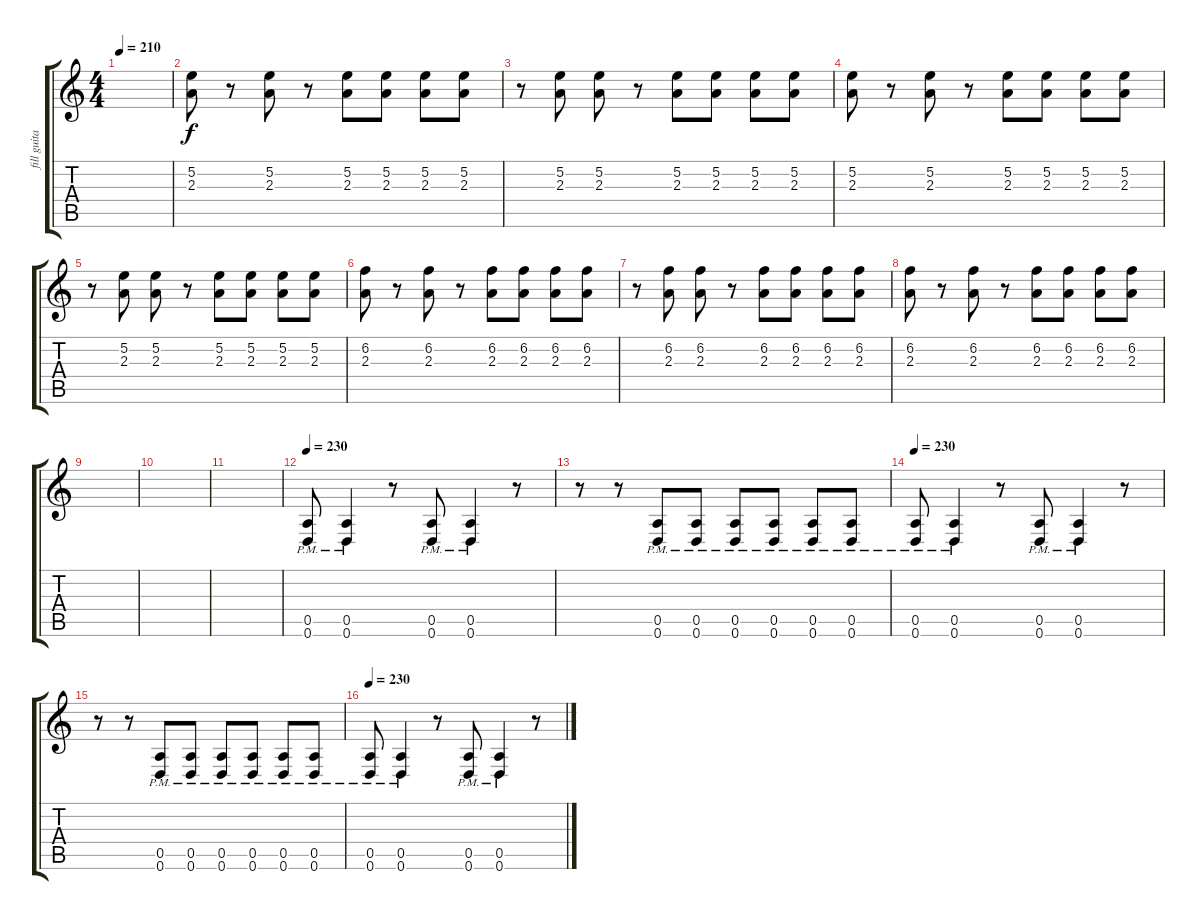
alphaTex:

\track ("fill guitar" "fill guita") {instrument overdrivenguitar}
\staff {score tabs}
\tuning (E4 B3 G3 D3 A2 D2) {hide}
\ts (4 4)
\tempo 210
\clef g2
\ks c
|
(5.2 2.3).8 r.8 (5.2 2.3).8 r.8 (5.2 2.3).8 (5.2 2.3).8 (5.2 2.3).8 (5.2 2.3).8 |
r.8 (5.2 2.3).8 (5.2 2.3).8 r.8 (5.2 2.3).8 (5.2 2.3).8 (5.2 2.3).8 (5.2 2.3).8 |
(5.2 2.3).8 r.8 (5.2 2.3).8 r.8 (5.2 2.3).8 (5.2 2.3).8 (5.2 2.3).8 (5.2 2.3).8 |
r.8 (5.2 2.3).8 (5.2 2.3).8 r.8 (5.2 2.3).8 (5.2 2.3).8 (5.2 2.3).8 (5.2 2.3).8 |
(6.2 2.3).8 r.8 (6.2 2.3).8 r.8 (6.2 2.3).8 (6.2 2.3).8 (6.2 2.3).8 (6.2 2.3).8 |
r.8 (6.2 2.3).8 (6.2 2.3).8 r.8 (6.2 2.3).8 (6.2 2.3).8 (6.2 2.3).8 (6.2 2.3).8 |
(6.2 2.3).8 r.8 (6.2 2.3).8 r.8 (6.2 2.3).8 (6.2 2.3).8 (6.2 2.3).8 (6.2 2.3).8 |
|
|
|
\tempo 230
(0.5{pm} 0.6).8{volume 16 instrument distortionguitar} (0.5{pm} 0.6).4 r.8 (0.5{pm} 0.6).8 (0.5{pm} 0.6).4 r.8 |
r.8 r.8 (0.5{pm} 0.6).8 (0.5{pm} 0.6).8 (0.5{pm} 0.6).8 (0.5{pm} 0.6).8 (0.5{pm} 0.6).8 (0.5{pm} 0.6).8 |
\tempo 230
(0.5{pm} 0.6).8{volume 16 instrument distortionguitar} (0.5{pm} 0.6).4 r.8 (0.5{pm} 0.6).8 (0.5{pm} 0.6).4 r.8 |
r.8 r.8 (0.5{pm} 0.6).8 (0.5{pm} 0.6).8 (0.5{pm} 0.6).8 (0.5{pm} 0.6).8 (0.5{pm} 0.6).8 (0.5{pm} 0.6).8 |
\tempo 230
(0.5{pm} 0.6).8{volume 16 instrument distortionguitar} (0.5{pm} 0.6).4 r.8 (0.5{pm} 0.6).8 (0.5{pm} 0.6).4 r.8
